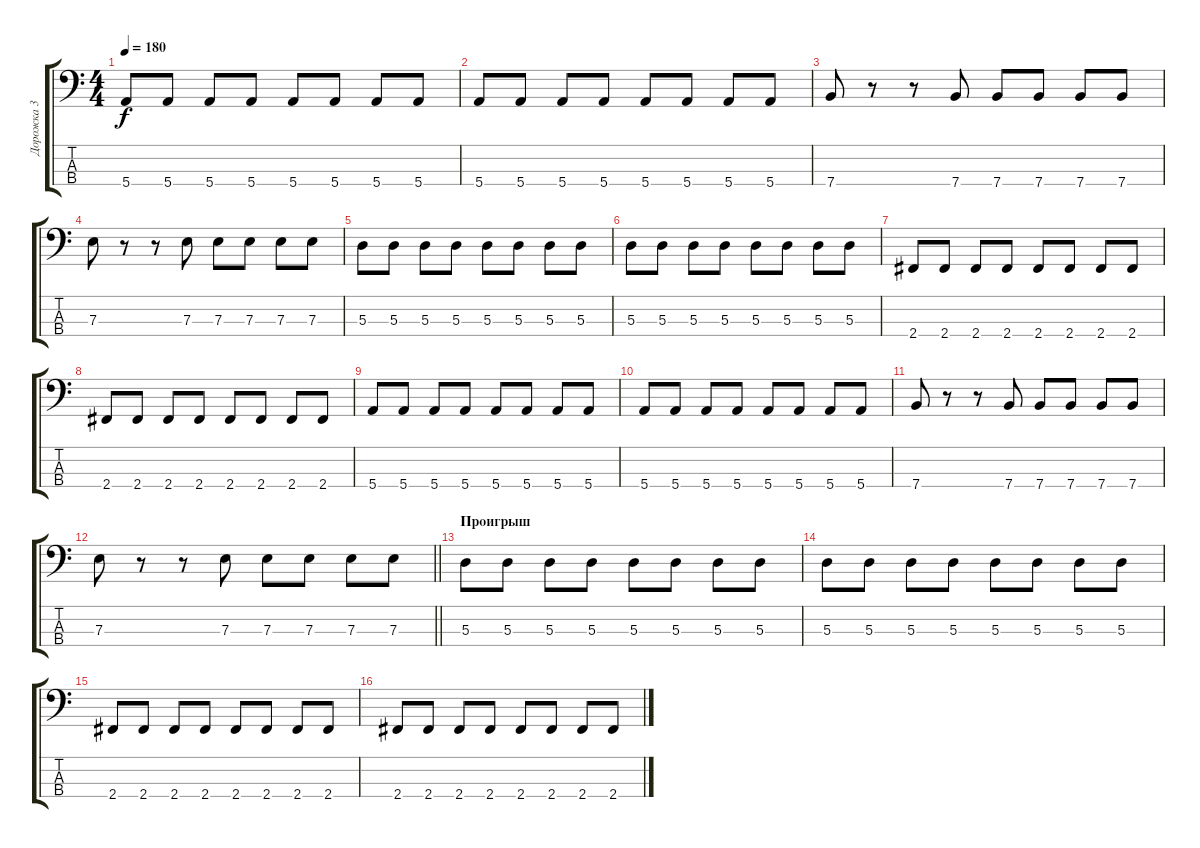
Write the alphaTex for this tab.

\track ("Дорожка 3" "Дорожка 3") {instrument electricbassfinger}
\staff {score tabs}
\tuning (G2 D2 A1 E1) {hide}
\ts (4 4)
\tempo 180
\clef f4
\ks c
5.4.8{dy f} 5.4.8 5.4.8 5.4.8 5.4.8 5.4.8 5.4.8 5.4.8 |
5.4.8 5.4.8 5.4.8 5.4.8 5.4.8 5.4.8 5.4.8 5.4.8 |
7.4.8 r.8 r.8 7.4.8 7.4.8 7.4.8 7.4.8 7.4.8 |
7.3.8 r.8 r.8 7.3.8 7.3.8 7.3.8 7.3.8 7.3.8 |
5.3.8 5.3.8 5.3.8 5.3.8 5.3.8 5.3.8 5.3.8 5.3.8 |
5.3.8 5.3.8 5.3.8 5.3.8 5.3.8 5.3.8 5.3.8 5.3.8 |
2.4.8 2.4.8 2.4.8 2.4.8 2.4.8 2.4.8 2.4.8 2.4.8 |
2.4.8 2.4.8 2.4.8 2.4.8 2.4.8 2.4.8 2.4.8 2.4.8 |
5.4.8 5.4.8 5.4.8 5.4.8 5.4.8 5.4.8 5.4.8 5.4.8 |
5.4.8 5.4.8 5.4.8 5.4.8 5.4.8 5.4.8 5.4.8 5.4.8 |
7.4.8 r.8 r.8 7.4.8 7.4.8 7.4.8 7.4.8 7.4.8 |
\barLineRight lightlight
7.3.8 r.8 r.8 7.3.8 7.3.8 7.3.8 7.3.8 7.3.8 |
\section ("" "Проигрыш")
5.3.8 5.3.8 5.3.8 5.3.8 5.3.8 5.3.8 5.3.8 5.3.8 |
5.3.8 5.3.8 5.3.8 5.3.8 5.3.8 5.3.8 5.3.8 5.3.8 |
2.4.8 2.4.8 2.4.8 2.4.8 2.4.8 2.4.8 2.4.8 2.4.8 |
2.4.8 2.4.8 2.4.8 2.4.8 2.4.8 2.4.8 2.4.8 2.4.8
